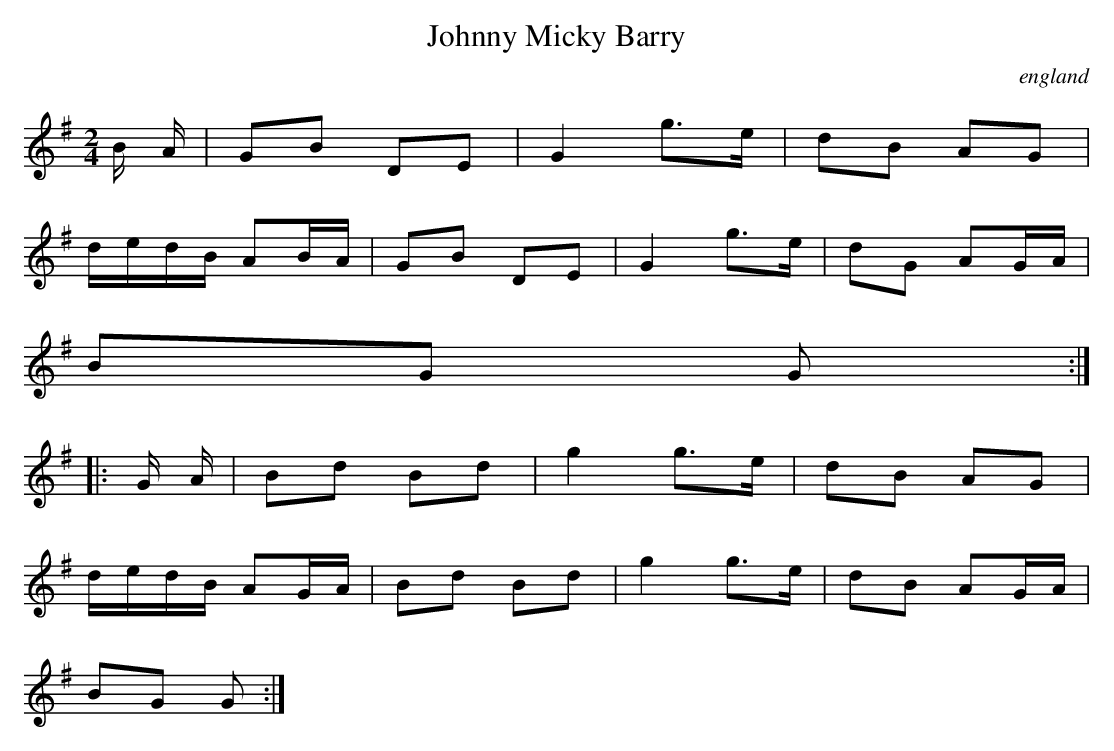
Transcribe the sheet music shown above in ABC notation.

X:1
T:Johnny Micky Barry
O:england
M:2/4
L:1/16
K:G
B A|G2B2 D2E2|G4g3e|d2B2 A2G2|
dedB A2BA|G2B2 D2E2|G4g3e|d2G2 A2GA|
B2G2 G2:|
|:G A|B2d2 B2d2|g4g3e|d2B2 A2G2|
dedB A2GA|B2d2 B2d2|g4g3e|d2B2 A2GA|
B2G2 G2:|
